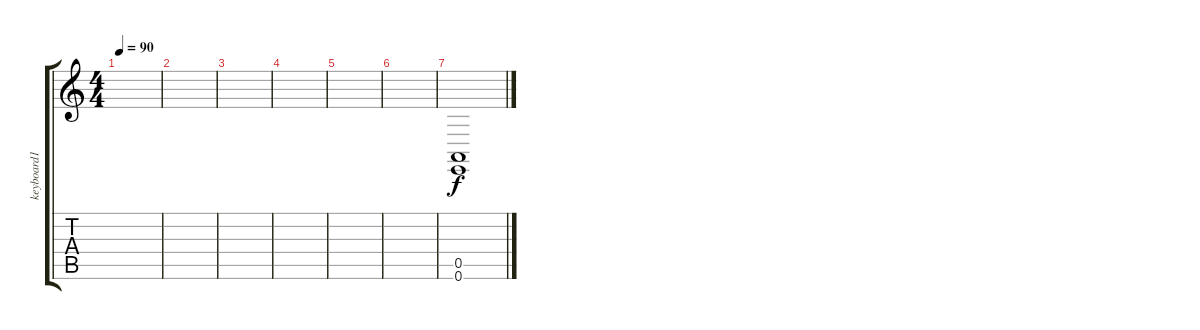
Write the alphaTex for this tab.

\track ("keyboard1" "keyboard1") {instrument choiraahs}
\staff {score tabs}
\tuning (E4 B3 G3 D3 A2 E2) {hide}
\ts (4 4)
\tempo 90
\clef g2
\ks c
|
|
|
|
|
|
(0.5 0.6).1{balance 0 instrument seashore}
